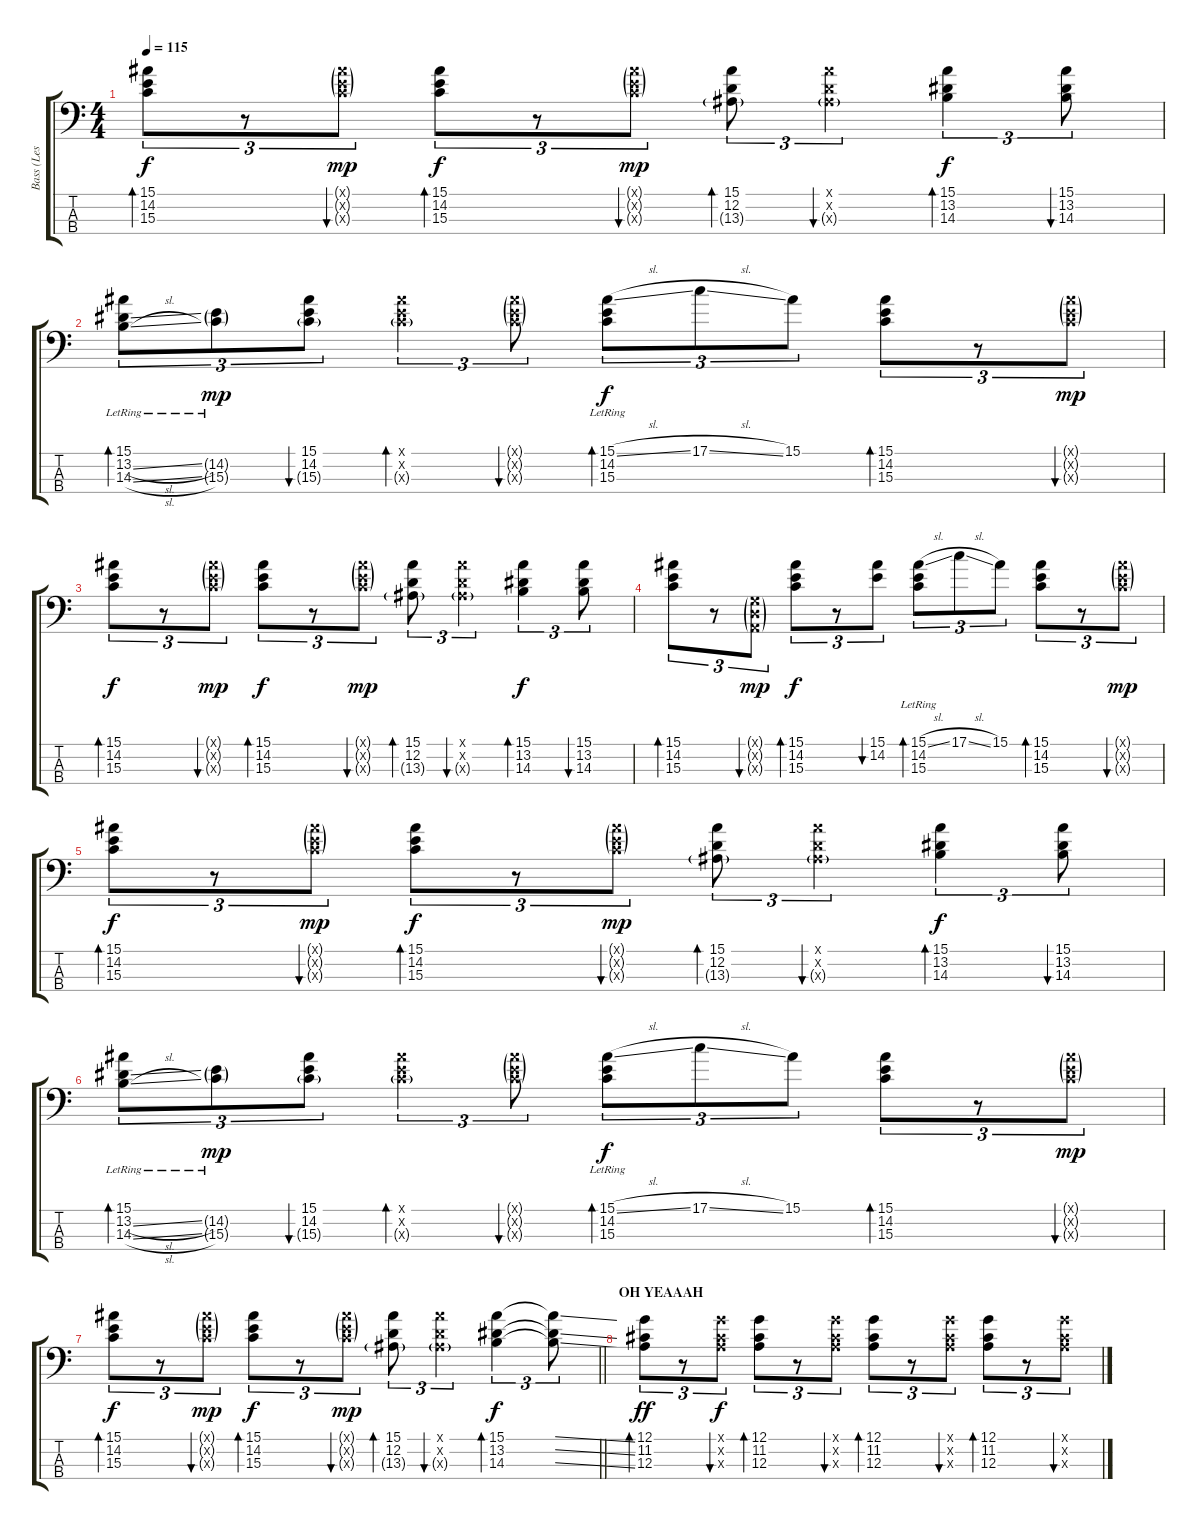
\track ("Bass (Les Claypool)" "Bass (Les ") {instrument electricbassfinger}
\staff {score tabs}
\tuning (G2 D2 A1 E1) {hide}
\ts (4 4)
\tempo 115
\clef f4
\ks c
(15.1 14.2 15.3).8{tu (3 2) bd 30 dy f} r.8{tu (3 2)} (15.1{g x} 14.2{g x} 15.3{g x}).8{tu (3 2) bu 30 dy mp} (15.1 14.2 15.3).8{tu (3 2) bd 30 dy f} r.8{tu (3 2)} (15.1{g x} 14.2{g x} 15.3{g x}).8{tu (3 2) bu 30 dy mp} (15.1 12.2 13.3{g}).8{tu (3 2) bd 30} (15.1{x} 12.2{x} 13.3{g x}).4{tu (3 2) bu 30} (15.1 13.2 14.3).4{tu (3 2) bd 30 dy f} (15.1 13.2 14.3).8{tu (3 2) bu 30} |
(15.1{lr} 13.2{sl} 14.3{sl}).8{tu (3 2) bd 30} (14.2{g} 15.3{g lr}).8{tu (3 2) dy mp} (15.1 14.2 15.3{g}).8{tu (3 2) bu 30} (15.1{x} 14.2{x} 15.3{g x}).4{tu (3 2) bd 30} (15.1{g x} 14.2{g x} 15.3{g x}).8{tu (3 2) bu 30} (15.1{sl} 14.2{lr} 15.3{lr}).8{tu (3 2) bd 30 dy f} 17.1{sl}.8{tu (3 2)} 15.1.8{tu (3 2)} (15.1 14.2 15.3).8{tu (3 2) bd 30} r.8{tu (3 2)} (15.1{g x} 14.2{g x} 15.3{g x}).8{tu (3 2) bu 30 dy mp} |
(15.1 14.2 15.3).8{tu (3 2) bd 30 dy f} r.8{tu (3 2)} (15.1{g x} 14.2{g x} 15.3{g x}).8{tu (3 2) bu 30 dy mp} (15.1 14.2 15.3).8{tu (3 2) bd 30 dy f} r.8{tu (3 2)} (15.1{g x} 14.2{g x} 15.3{g x}).8{tu (3 2) bu 30 dy mp} (15.1 12.2 13.3{g}).8{tu (3 2) bd 30} (15.1{x} 12.2{x} 13.3{g x}).4{tu (3 2) bu 30} (15.1 13.2 14.3).4{tu (3 2) bd 30 dy f} (15.1 13.2 14.3).8{tu (3 2) bu 30} |
(15.1 14.2 15.3).8{tu (3 2) bd 30} r.8{tu (3 2)} (0.1{g x} 0.2{g x} 0.3{g x}).8{tu (3 2) bu 30 dy mp} (15.1 14.2 15.3).8{tu (3 2) bd 30 dy f} r.8{tu (3 2)} (15.1 14.2).8{tu (3 2) bu 30} (15.1{sl} 14.2{lr} 15.3{lr}).8{tu (3 2) bd 30} 17.1{sl}.8{tu (3 2)} 15.1.8{tu (3 2)} (15.1 14.2 15.3).8{tu (3 2) bd 30} r.8{tu (3 2)} (15.1{g x} 14.2{g x} 15.3{g x}).8{tu (3 2) bu 30 dy mp} |
(15.1 14.2 15.3).8{tu (3 2) bd 30 dy f} r.8{tu (3 2)} (15.1{g x} 14.2{g x} 15.3{g x}).8{tu (3 2) bu 30 dy mp} (15.1 14.2 15.3).8{tu (3 2) bd 30 dy f} r.8{tu (3 2)} (15.1{g x} 14.2{g x} 15.3{g x}).8{tu (3 2) bu 30 dy mp} (15.1 12.2 13.3{g}).8{tu (3 2) bd 30} (15.1{x} 12.2{x} 13.3{g x}).4{tu (3 2) bu 30} (15.1 13.2 14.3).4{tu (3 2) bd 30 dy f} (15.1 13.2 14.3).8{tu (3 2) bu 30} |
(15.1{lr} 13.2{sl} 14.3{sl}).8{tu (3 2) bd 30} (14.2{g} 15.3{g lr}).8{tu (3 2) dy mp} (15.1 14.2 15.3{g}).8{tu (3 2) bu 30} (15.1{x} 14.2{x} 15.3{g x}).4{tu (3 2) bd 30} (15.1{g x} 14.2{g x} 15.3{g x}).8{tu (3 2) bu 30} (15.1{sl} 14.2{lr} 15.3{lr}).8{tu (3 2) bd 30 dy f} 17.1{sl}.8{tu (3 2)} 15.1.8{tu (3 2)} (15.1 14.2 15.3).8{tu (3 2) bd 30} r.8{tu (3 2)} (15.1{g x} 14.2{g x} 15.3{g x}).8{tu (3 2) bu 30 dy mp} |
\barLineRight lightlight
(15.1 14.2 15.3).8{tu (3 2) bd 30 dy f} r.8{tu (3 2)} (15.1{g x} 14.2{g x} 15.3{g x}).8{tu (3 2) bu 30 dy mp} (15.1 14.2 15.3).8{tu (3 2) bd 30 dy f} r.8{tu (3 2)} (15.1{g x} 14.2{g x} 15.3{g x}).8{tu (3 2) bu 30 dy mp} (15.1 12.2 13.3{g}).8{tu (3 2) bd 30} (15.1{x} 12.2{x} 13.3{g x}).4{tu (3 2) bu 30} (15.1 13.2 14.3).4{tu (3 2) bd 30 dy f} (15.1{ss t} 13.2{ss t} 14.3{ss t}).8{tu (3 2)} |
\section ("" "OH YEAAAH")
(12.1 11.2 12.3).8{tu (3 2) bd 30 dy ff} r.8{tu (3 2)} (12.1{x} 11.2{x} 12.3{x}).8{tu (3 2) bu 30 dy f} (12.1 11.2 12.3).8{tu (3 2) bd 30} r.8{tu (3 2)} (12.1{x} 11.2{x} 12.3{x}).8{tu (3 2) bu 30} (12.1 11.2 12.3).8{tu (3 2) bd 30} r.8{tu (3 2)} (12.1{x} 11.2{x} 12.3{x}).8{tu (3 2) bu 30} (12.1 11.2 12.3).8{tu (3 2) bd 30} r.8{tu (3 2)} (12.1{x} 11.2{x} 12.3{x}).8{tu (3 2) bu 30}
